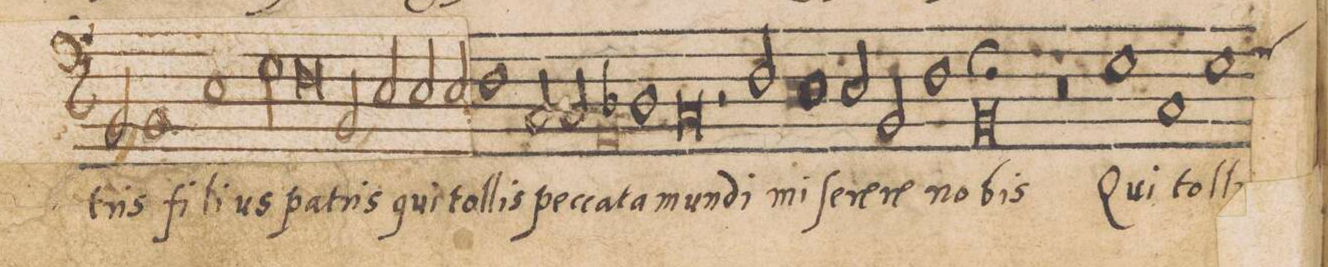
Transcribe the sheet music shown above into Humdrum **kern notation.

**kern	**text
*I"BASSVS	*
*clefF5	*
*k[]	*
*met(C|)	*
*M2/1	*
*Xlig	*
=80-	=80-
2GG,</	-tris
1GG	fi-
1C/	-li-
=81-	=81-
2E\	-us
0D	pa-
=82-	=82-
2GG,</	-tris
2C/	qui
=83-	=83-
2C/	tol-
2C/	-lis
1D	pec-
=84-	=84-
2AA/	-ca-
2AA/	-ta
1BB-X	mun-
=85-	=85-
0AA	-di
=86-	=86-
2r	.
2D/	mi-
1C	-ſe-
=87-	=87-
2C/	-re-
2GG/	-re
1D	no-
=88-	=88-
0GG;	-bis
=89-	=89-
0r	.
=90-	=90-
1E	Qui
1AA	toll
=91-	=91-
*custos:F	*
1E	.
*-	*-
